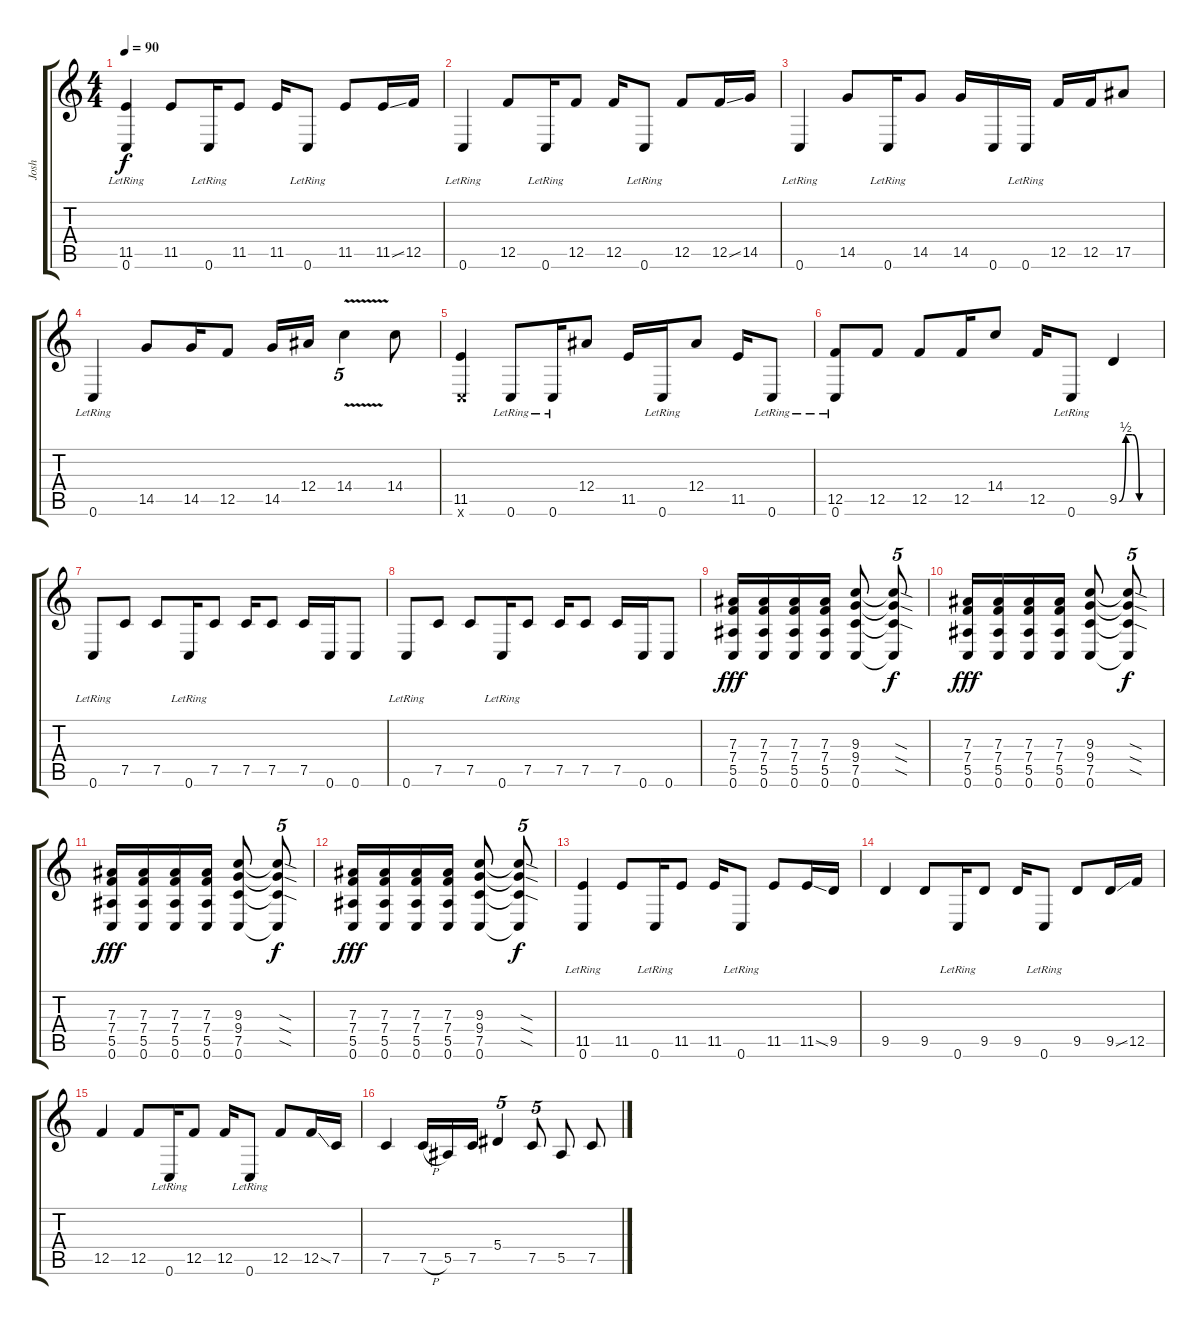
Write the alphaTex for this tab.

\track ("Josh" "Josh") {instrument electricguitarclean}
\staff {score tabs}
\tuning (C4 G3 Eb3 Bb2 F2 C2) {hide}
\ts (4 4)
\tempo 90
\clef g2
\ks c
(11.5 0.6{lr}).4{dy f} 11.5.8 0.6{lr}.16 11.5.8 11.5.16 0.6{lr}.8 11.5.8 11.5{ss}.16 12.5.16 |
0.6{lr}.4 12.5.8 0.6{lr}.16 12.5.8 12.5.16 0.6{lr}.8 12.5.8 12.5{ss}.16 14.5.16 |
0.6{lr}.4 14.5.8 0.6{lr}.16 14.5.8 14.5.16 0.6.16 0.6{lr}.16 12.5.16 12.5.16 17.5.8 |
0.6{lr}.4 14.5.8 14.5.16 12.5.8 14.5.16 12.4.16 14.4{v}.4{tu (5 4)} 14.4.8 |
(11.5 0.6{x}).4 0.6{lr}.8 0.6{lr}.16 12.4.8 11.5.16 0.6{lr}.16 12.4.8 11.5.16 0.6{lr}.8 |
(12.5 0.6{lr}).8 12.5.8 12.5.8 12.5.16 14.4.8 12.5.16 0.6{lr}.8 9.5{be (custom 0 0 10 2 20 2 30 0 60 0)}.4 |
0.6{lr}.8 7.5.8 7.5.8 0.6{lr}.16 7.5.8 7.5.16 7.5.8 7.5.16 0.6.16 0.6.8 |
0.6{lr}.8 7.5.8 7.5.8 0.6{lr}.16 7.5.8 7.5.16 7.5.8 7.5.16 0.6.16 0.6.8 |
(7.3 7.4 5.5 0.6).16{dy fff} (7.3 7.4 5.5 0.6).16 (7.3 7.4 5.5 0.6).16 (7.3 7.4 5.5 0.6).16 (9.3 9.4 7.5 0.6).8 (9.3{sod t} 9.4{sod t} 7.5{sod t} 0.6{t}).8{tu (5 4) dy f} |
(7.3 7.4 5.5 0.6).16{dy fff} (7.3 7.4 5.5 0.6).16 (7.3 7.4 5.5 0.6).16 (7.3 7.4 5.5 0.6).16 (9.3 9.4 7.5 0.6).8 (9.3{sod t} 9.4{sod t} 7.5{sod t} 0.6{t}).8{tu (5 4) dy f} |
(7.3 7.4 5.5 0.6).16{dy fff} (7.3 7.4 5.5 0.6).16 (7.3 7.4 5.5 0.6).16 (7.3 7.4 5.5 0.6).16 (9.3 9.4 7.5 0.6).8 (9.3{sod t} 9.4{sod t} 7.5{sod t} 0.6{t}).8{tu (5 4) dy f} |
(7.3 7.4 5.5 0.6).16{dy fff} (7.3 7.4 5.5 0.6).16 (7.3 7.4 5.5 0.6).16 (7.3 7.4 5.5 0.6).16 (9.3 9.4 7.5 0.6).8 (9.3{sod t} 9.4{sod t} 7.5{sod t} 0.6{t}).8{tu (5 4) dy f} |
(11.5 0.6{lr}).4 11.5.8 0.6{lr}.16 11.5.8 11.5.16 0.6{lr}.8 11.5.8 11.5{ss}.16 9.5.16 |
9.5.4 9.5.8 0.6{lr}.16 9.5.8 9.5.16 0.6{lr}.8 9.5.8 9.5{ss}.16 12.5.16 |
12.5.4 12.5.8 0.6{lr}.16 12.5.8 12.5.16 0.6{lr}.8 12.5.8 12.5{ss}.16 7.5.16 |
7.5.4 7.5{h}.16 5.5.16 7.5.16 5.4.4{tu (5 4)} 7.5.8{tu (5 4)} 5.5.8 7.5{ss}.8
